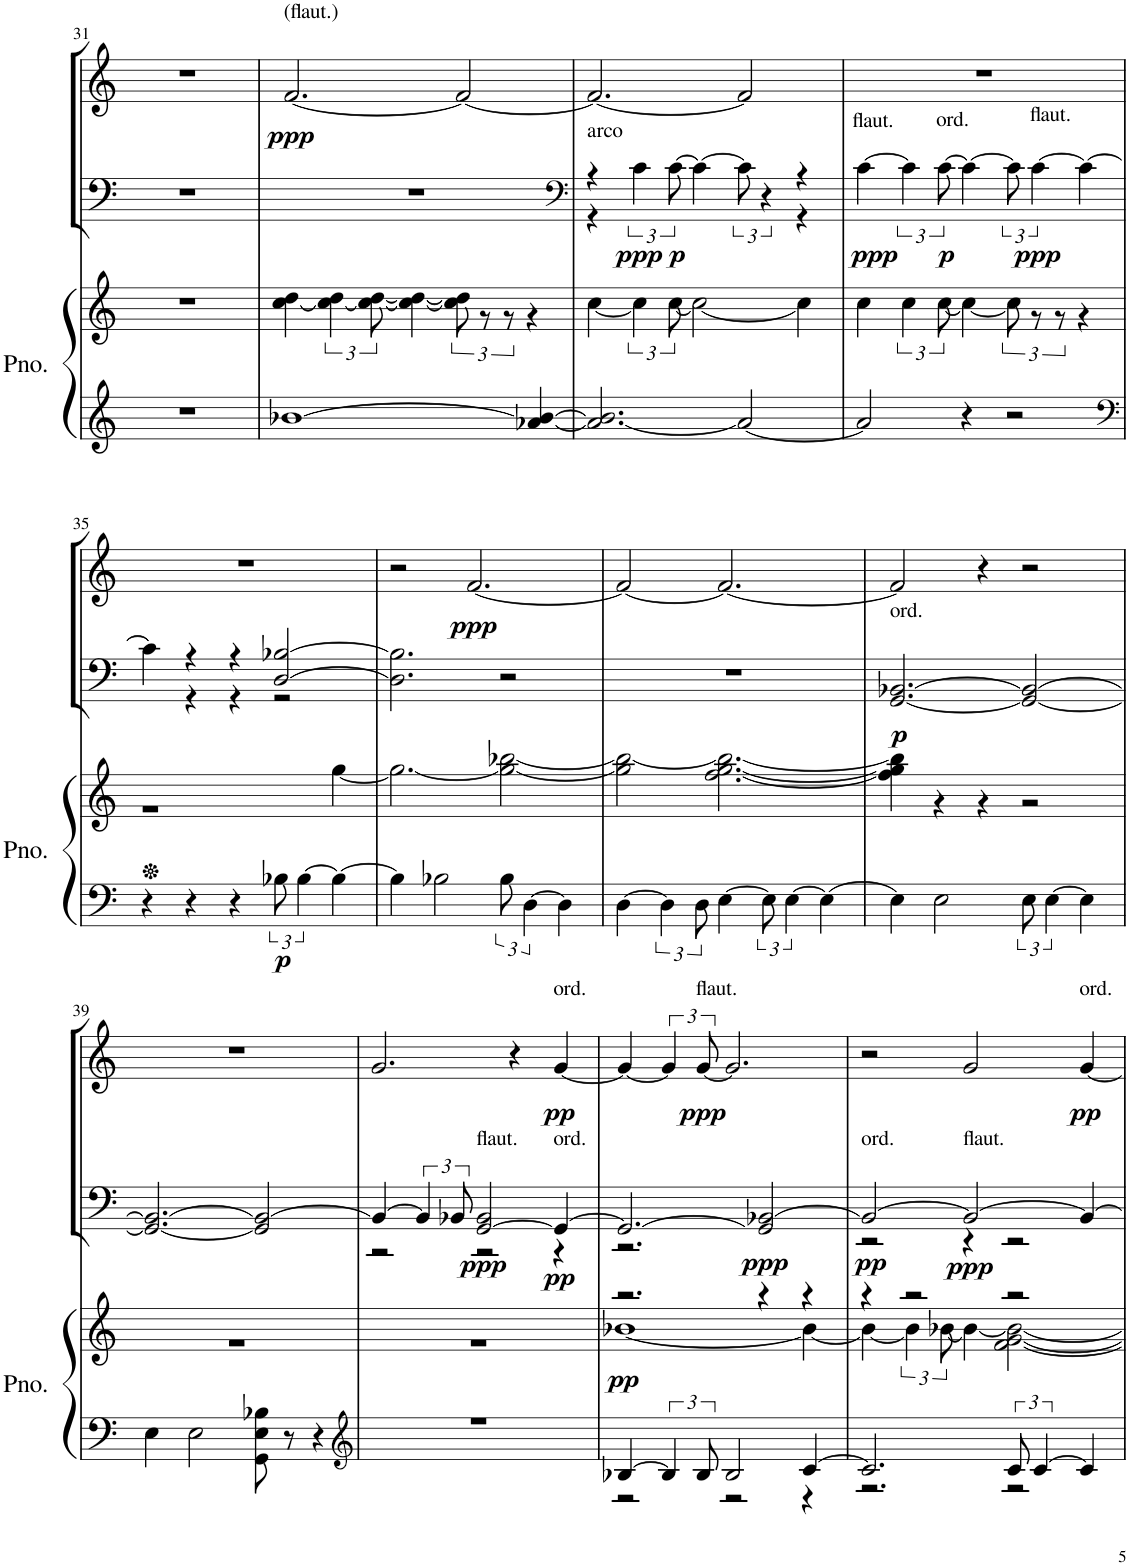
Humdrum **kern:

**kern	**kern	**dynam	**kern	**dynam	**kern	**dynam
*part3	*part3	*part3	*part2	*part2	*part1	*part1
*staff4	*staff3	*staff3/4	*staff2	*staff2	*staff1	*staff1
*I"Piano	*	*	*I"Violoncello	*	*I"Violin I	*
*I'Pno.	*	*	*I'Vc	*	*I'Vln	*
!!LO:PB:g=z
*clefG2	*clefG2	*	*clefF4	*	*clefG2	*
*k[]	*k[]	*	*k[]	*	*k[]	*
*M5/4	*M5/4	*	*M5/4	*	*M5/4	*
=31	=31	=31	=31	=31	=31	=31
4%5r	4%5r	.	4%5r	.	4%5r	.
=32	=32	=32	=32	=32	=32	=32
*	*^	*	*	*	*	*
!	!	!	!	!	!	!LO:TX:a:t=(flaut.)	!
!	!	!	!	!	!	!	!LO:DY:b
[1b-X	1ryy	[4cc\ 4dd\	.	4%5r	.	[2.f/	ppp
.	.	4cc\_ 4dd\	.	.	.	.	.
.	.	4cc\_ 4dd\_	.	.	.	.	.
.	.	12cc\] 12dd\]	.	.	.	2f/_	.
.	.	12r	.	.	.	.	.
.	.	12r	.	.	.	.	.
[4a-X/ 4b-/_	4ryy	4r	.	.	.	.	.
=33	=33	=33	=33	=33	=33	=33	=33
*	*	*	*	*clefF4	*	*	*
*	*	*	*	*^	*	*	*
!	!	!	!	!LO:TX:a:t=arco	!	!	!	!
2.a-/_ 2.b-/]	1ryy	[4cc\	.	4r	4r	.	2.f/_	.
!	!	!	!	!	!	!LO:DY:b	!	!
.	.	4cc\]	.	6c\	2.ryy	ppp	.	.
!	!	!	!	!	!	!LO:DY:b	!	!
.	.	.	.	[12c\	.	p	.	.
.	.	2cc\_	.	4c\_	.	.	.	.
2a-/_	.	.	.	12c\]	.	.	2f/]	.
.	.	.	.	6r	.	.	.	.
.	4ryy	4cc\]	.	4r	4r	.	.	.
=34	=34	=34	=34	=34	=34	=34	=34	=34
!	!	!	!	!LO:TX:a:t=flaut.	!	!	!	!
!	!	!	!	!	!	!LO:DY:b	!	!
*	*	*	*	*	*^	*	*	*
2a-/]	1ryy	4cc\	.	[4c\	3ryy	3%2ryy	ppp	4%5r	.
.	.	6cc\	.	4c\]	.	.	.	.	.
.	.	.	.	.	12ryy	.	.	.	.
!	!	!	!	!	!LO:TX:a:t=ord.	!	!	!	!
!	!	!	!	!	!	!	!LO:DY:b	!	!
.	.	[12cc\	.	.	3..ryy	.	p	.	.
4r	.	4cc\_	.	4c\_	.	.	.	.	.
.	.	.	.	.	.	6ryy	.	.	.
2r	.	12cc\]	.	4c\]	.	.	.	.	.
!	!	!	!	!	!	!LO:TX:a:t=flaut.	!	!	!
!	!	!	!	!	!	!	!LO:DY:b	!	!
.	.	12r	.	.	.	6ryy	ppp	.	.
.	.	12r	.	.	.	.	.	.	.
.	4ryy	4r	.	4c\_	4ryy	4ryy	.	.	.
*	*	*	*	*v	*v	*v	*	*	*
!!LO:LB:g=z
=35	=35	=35	=35	=35	=35	=35	=35
*clefF4	*	*	*	*	*	*	*
*	*	*	*	*^	*	*	*
4r	1ryy	1r	.	4c\]	4ryy	.	4%5r	.
4r	.	.	.	4r	4r	.	.	.
4r	.	.	.	4r	4r	.	.	.
!	!	!	!LO:DY:b=2	!	!	!	!	!
12B-X\	.	.	p	[2D/ [2B-X/	2r	.	.	.
[6B-\	.	.	.	.	.	.	.	.
4B-\_	4ryy	[4gg\	.	.	.	.	.	.
*	*	*	*	*v	*v	*	*	*
=36	=36	=36	=36	=36	=36	=36	=36
4B-\]	1ryy	2.gg\_	.	2.D\] 2.B-\]	.	2r	.
2B-X\	.	.	.	.	.	.	.
!	!	!	!	!	!	!	!LO:DY:b
.	.	.	.	.	.	[2.f/	ppp
12B-\	.	2gg\_ [2bb-X\	.	2r	.	.	.
[6D\	.	.	.	.	.	.	.
4D\]	4ryy	.	.	.	.	.	.
=37	=37	=37	=37	=37	=37	=37	=37
[4D\	1ryy	2gg\] 2bb-\_	.	4%5r	.	2f/_	.
6D\]	.	.	.	.	.	.	.
12D\	.	.	.	.	.	.	.
[4E\	.	[2.ff\ [2.gg\ 2.bb-\_	.	.	.	2.f/_	.
4E\]	.	.	.	.	.	.	.
4E\_	4ryy	.	.	.	.	.	.
=38	=38	=38	=38	=38	=38	=38	=38
!	!	!	!	!LO:TX:a:t=ord.	!	!	!
!	!	!	!	!	!LO:DY:b	!	!
4E\]	1ryy	4ff\] 4gg\] 4bb-\]	.	[2.GG/ [2.BB-X/	p	2f/]	.
2E\	.	4r	.	.	.	.	.
.	.	4r	.	.	.	4r	.
12E\	.	2r	.	2GG/_ 2BB-/_	.	2r	.
[6E\	.	.	.	.	.	.	.
4E\]	4ryy	.	.	.	.	.	.
!!LO:LB:g=z
=39	=39	=39	=39	=39	=39	=39	=39
4E\	1ryy	4%5r	.	2.GG/_ 2.BB-/_	.	4%5r	.
2E\	.	.	.	.	.	.	.
8GG\ 8E\ 8B-X\	.	.	.	2GG/] 2BB-/_	.	.	.
8r	.	.	.	.	.	.	.
4r	4ryy	.	.	.	.	.	.
=40	=40	=40	=40	=40	=40	=40	=40
*clefG2	*	*	*	*	*	*	*
*^	*	*	*	*^	*	*	*
1ryy	4%5r	1ryy	4%5r	.	4BB-/_	2r	.	2.g/	.
.	.	.	.	.	6BB-/]	.	.	.	.
.	.	.	.	.	12BB-X/	.	.	.	.
!	!	!	!	!	!LO:TX:a:t=flaut.	!	!	!	!
!	!	!	!	!	!	!	!LO:DY:b	!	!
.	.	.	.	.	[2GG/ 2BB-/	2r	ppp	.	.
.	.	.	.	.	.	.	.	4r	.
!	!	!	!	!	!	!	!	!LO:TX:a:t=ord.	!
!	!	!	!	!	!LO:TX:a:t=ord.	!	!	!	!
!	!	!	!	!	!	!	!LO:DY:b	!	!LO:DY:b
4ryy	.	4ryy	.	.	4GG/_	4r	pp	[4g/	pp
=41	=41	=41	=41	=41	=41	=41	=41	=41	=41
!	!	!	!	!LO:DY:b	!	!	!	!	!
*	*	*	*	*	*	*	*	*^	*
[4B-X/	2r	2.r	[1b-X	pp	2.GG/_	2.r	.	4g/_	3ryy	.
6B-/]	.	.	.	.	.	.	.	4g/]	.	.
.	.	.	.	.	.	.	.	.	12ryy	.
!	!	!	!	!	!	!	!	!	!LO:TX:a:t=flaut.	!
!	!	!	!	!	!	!	!	!	!	!LO:DY:b
12B-/	.	.	.	.	.	.	.	.	3..ryy	ppp
2B-/	2r	.	.	.	.	.	.	2.g/]	.	.
!	!	!	!	!	!	!	!LO:DY:b	!	!	!
.	.	4r	.	.	2GG/] [2BB-X/	2ryy	ppp	.	.	.
[4c/	4r	4r	4b-\_	.	.	.	.	.	4ryy	.
=42	=42	=42	=42	=42	=42	=42	=42	=42	=42	=42
!	!	!	!	!	!LO:TX:a:t=ord.	!	!	!	!	!
!	!	!	!	!	!	!	!LO:DY:b	!	!	!
*	*	*	*	*	*	*	*	*v	*v	*
2.c/]	2.r	4r	4b-\_	.	2BB-/_	2r	pp	2r	.
.	.	2r	6b-\]	.	.	.	.	.	.
.	.	.	[12b-X\	.	.	.	.	.	.
!	!	!	!	!	!LO:TX:a:t=flaut.	!	!	!	!
!	!	!	!	!	!	!	!LO:DY:b	!	!
.	.	.	4b-\_	.	2BB-/_	4r	ppp	2g/	.
12c/	2r	2r	[2f\ [2g\ 2b-\_	.	.	2r	.	.	.
[6c/	.	.	.	.	.	.	.	.	.
!	!	!	!	!	!	!	!	!LO:TX:a:t=ord.	!
!	!	!	!	!	!	!	!	!	!LO:DY:b
4c/]	.	.	.	.	4BB-/_	.	.	[4g/	pp
*v	*v	*	*	*	*v	*v	*	*	*
*	*v	*v	*	*	*	*	*
=	=	=	=	=	=	=
*-	*-	*-	*-	*-	*-	*-
